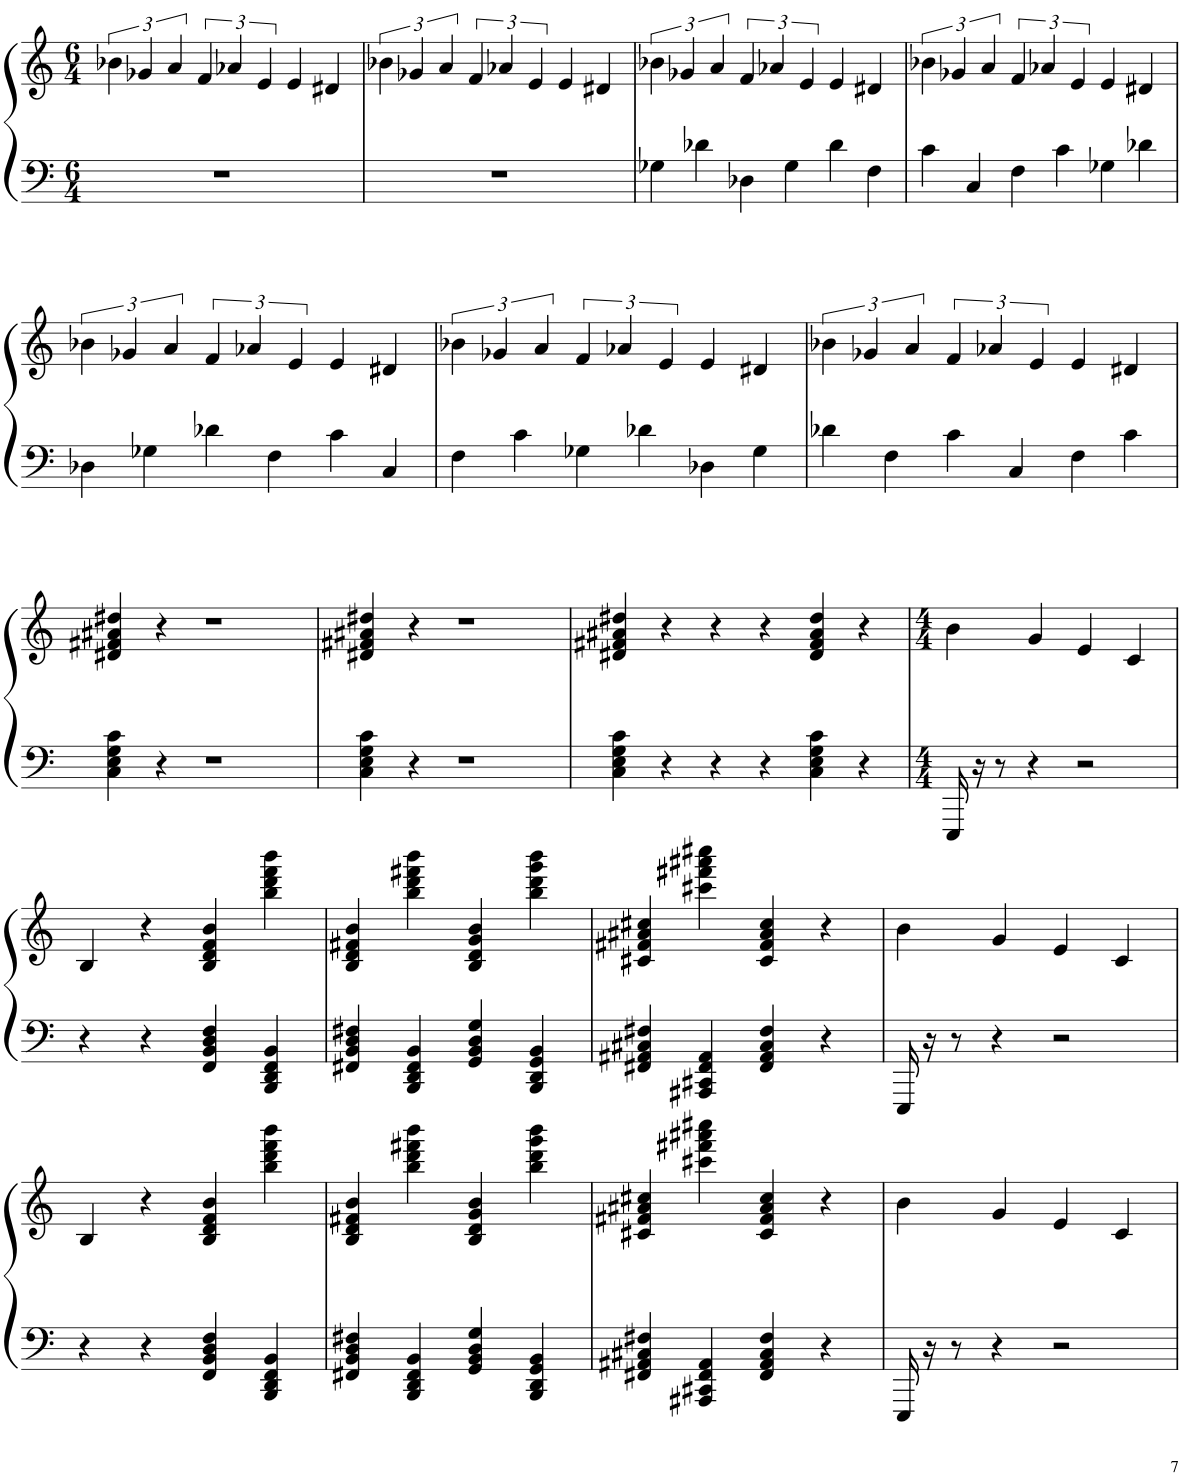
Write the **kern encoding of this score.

**kern	**kern
*part1	*part1
*staff2	*staff1
*I"Piano	*
*I'Pno	*
!!LO:PB:g=z
*clefF4	*clefG2
*k[]	*k[]
*M6/4	*M6/4
=72	=72
1.r	6b-X\
.	6g-X/
.	6a/
.	6f/
.	6a-X/
.	6e/
.	4e/
.	4d#X/
=73	=73
1.r	6b-X\
.	6g-X/
.	6a/
.	6f/
.	6a-X/
.	6e/
.	4e/
.	4d#X/
=74	=74
4G-X\	6b-X\
.	6g-X/
4d-X\	.
.	6a/
4D-X\	6f/
.	6a-X/
4G-\	.
.	6e/
4d-\	4e/
4F\	4d#X/
=75	=75
4c\	6b-X\
.	6g-X/
4C/	.
.	6a/
4F\	6f/
.	6a-X/
4c\	.
.	6e/
4G-X\	4e/
4d-X\	4d#X/
!!LO:LB:g=z
=76	=76
4D-X\	6b-X\
.	6g-X/
4G-X\	.
.	6a/
4d-X\	6f/
.	6a-X/
4F\	.
.	6e/
4c\	4e/
4C/	4d#X/
=77	=77
4F\	6b-X\
.	6g-X/
4c\	.
.	6a/
4G-X\	6f/
.	6a-X/
4d-X\	.
.	6e/
4D-X\	4e/
4G-\	4d#X/
=78	=78
4d-X\	6b-X\
.	6g-X/
4F\	.
.	6a/
4c\	6f/
.	6a-X/
4C/	.
.	6e/
4F\	4e/
4c\	4d#X/
!!LO:LB:g=z
=79	=79
4C\ 4E\ 4G\ 4c\	4d#X/ 4f#X/ 4a#X/ 4dd#X/
4r	4r
1r	1r
=80	=80
4C\ 4E\ 4G\ 4c\	4d#X/ 4f#X/ 4a#X/ 4dd#X/
4r	4r
1r	1r
=81	=81
4C\ 4E\ 4G\ 4c\	4d#X/ 4f#X/ 4a#X/ 4dd#X/
4r	4r
4r	4r
4r	4r
4C\ 4E\ 4G\ 4c\	4d#/ 4f#/ 4a#/ 4dd#/
4r	4r
=82	=82
*M4/4	*M4/4
16EEE/	4b\
16r	.
8r	.
4r	4g/
2r	4e/
.	4c/
!!LO:LB:g=z
=83	=83
4r	4B/
4r	4r
4FF/ 4BB/ 4D/ 4F/	4B/ 4d/ 4f/ 4b/
4BBB/ 4DD/ 4FF/ 4BB/	4bb\ 4ddd\ 4fff\ 4bbb\
=84	=84
4FF#X/ 4BB/ 4D/ 4F#X/	4B/ 4d/ 4f#X/ 4b/
4BBB/ 4DD/ 4FF#/ 4BB/	4bb\ 4ddd\ 4fff#X\ 4bbb\
4GG/ 4BB/ 4D/ 4G/	4B/ 4d/ 4g/ 4b/
4BBB/ 4DD/ 4GG/ 4BB/	4bb\ 4ddd\ 4ggg\ 4bbb\
=85	=85
4FF#X/ 4AA#X/ 4C#X/ 4F#X/	4c#X/ 4f#X/ 4a#X/ 4cc#X/
4AAA#X/ 4CC#X/ 4FF#/ 4AA#/	4ccc#X\ 4fff#X\ 4aaa#X\ 4cccc#X\
4FF#/ 4AA#/ 4C#/ 4F#/	4c#/ 4f#/ 4a#/ 4cc#/
4r	4r
=86	=86
16EEE/	4b\
16r	.
8r	.
4r	4g/
2r	4e/
.	4c/
!!LO:LB:g=z
=87	=87
4r	4B/
4r	4r
4FF/ 4BB/ 4D/ 4F/	4B/ 4d/ 4f/ 4b/
4BBB/ 4DD/ 4FF/ 4BB/	4bb\ 4ddd\ 4fff\ 4bbb\
=88	=88
4FF#X/ 4BB/ 4D/ 4F#X/	4B/ 4d/ 4f#X/ 4b/
4BBB/ 4DD/ 4FF#/ 4BB/	4bb\ 4ddd\ 4fff#X\ 4bbb\
4GG/ 4BB/ 4D/ 4G/	4B/ 4d/ 4g/ 4b/
4BBB/ 4DD/ 4GG/ 4BB/	4bb\ 4ddd\ 4ggg\ 4bbb\
=89	=89
4FF#X/ 4AA#X/ 4C#X/ 4F#X/	4c#X/ 4f#X/ 4a#X/ 4cc#X/
4AAA#X/ 4CC#X/ 4FF#/ 4AA#/	4ccc#X\ 4fff#X\ 4aaa#X\ 4cccc#X\
4FF#/ 4AA#/ 4C#/ 4F#/	4c#/ 4f#/ 4a#/ 4cc#/
4r	4r
=90	=90
16EEE/	4b\
16r	.
8r	.
4r	4g/
2r	4e/
.	4c/
=	=
*-	*-
